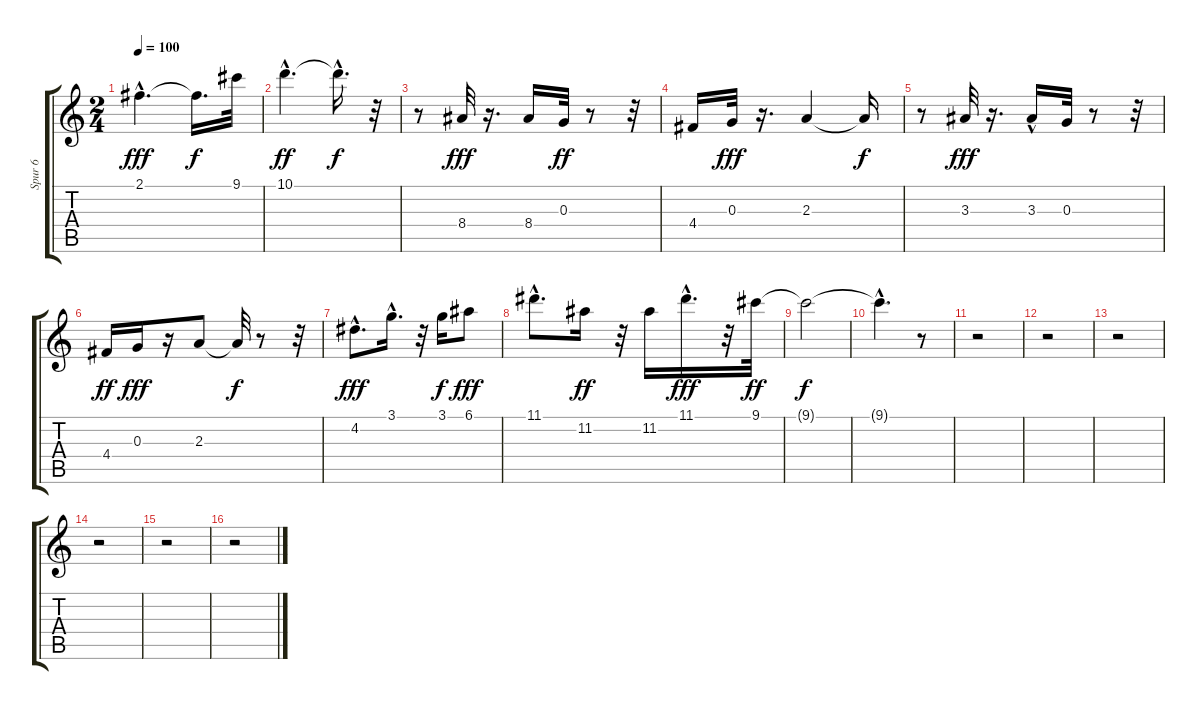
\track ("Spur 6" "Spur 6") {instrument acousticguitarnylon}
\staff {score tabs}
\tuning (E4 B3 G3 D3 A2 E2) {hide}
\ts (2 4)
\tempo 100
\clef g2
\ks c
2.1{hac}.4{d dy fff} 2.1{t}.16{d dy f} 9.1.32 |
10.1{hac}.4{d dy ff} 10.1{hac t}.16{d dy f} r.32 |
r.8 8.4.32{dy fff} r.16{d} 8.4.16 0.3.32{dy ff} r.8 r.32 |
4.4.16 0.3.32{dy fff} r.16{d} 2.3.4 2.3{t}.16{dy f} |
r.8 3.3.32{dy fff} r.16{d} 3.3{hac}.16 0.3.32 r.8 r.32 |
4.4.16{dy ff} 0.3.16{dy fff} r.16 2.3.8 2.3{t}.32{dy f} r.8 r.32 |
4.2{hac}.8{d dy fff} 3.1{hac}.16{d} r.32 3.1.16{dy f} 6.1.8{dy fff} |
11.1{hac}.8{d} 11.2.16{dy ff} r.32 11.2.16 11.1{hac}.16{d dy fff} r.32 9.1.32{dy ff} |
9.1{t}.2{dy f} |
9.1{hac t}.4{d} r.8 |
r.2 |
r.2 |
r.2 |
r.2 |
r.2 |
r.2
